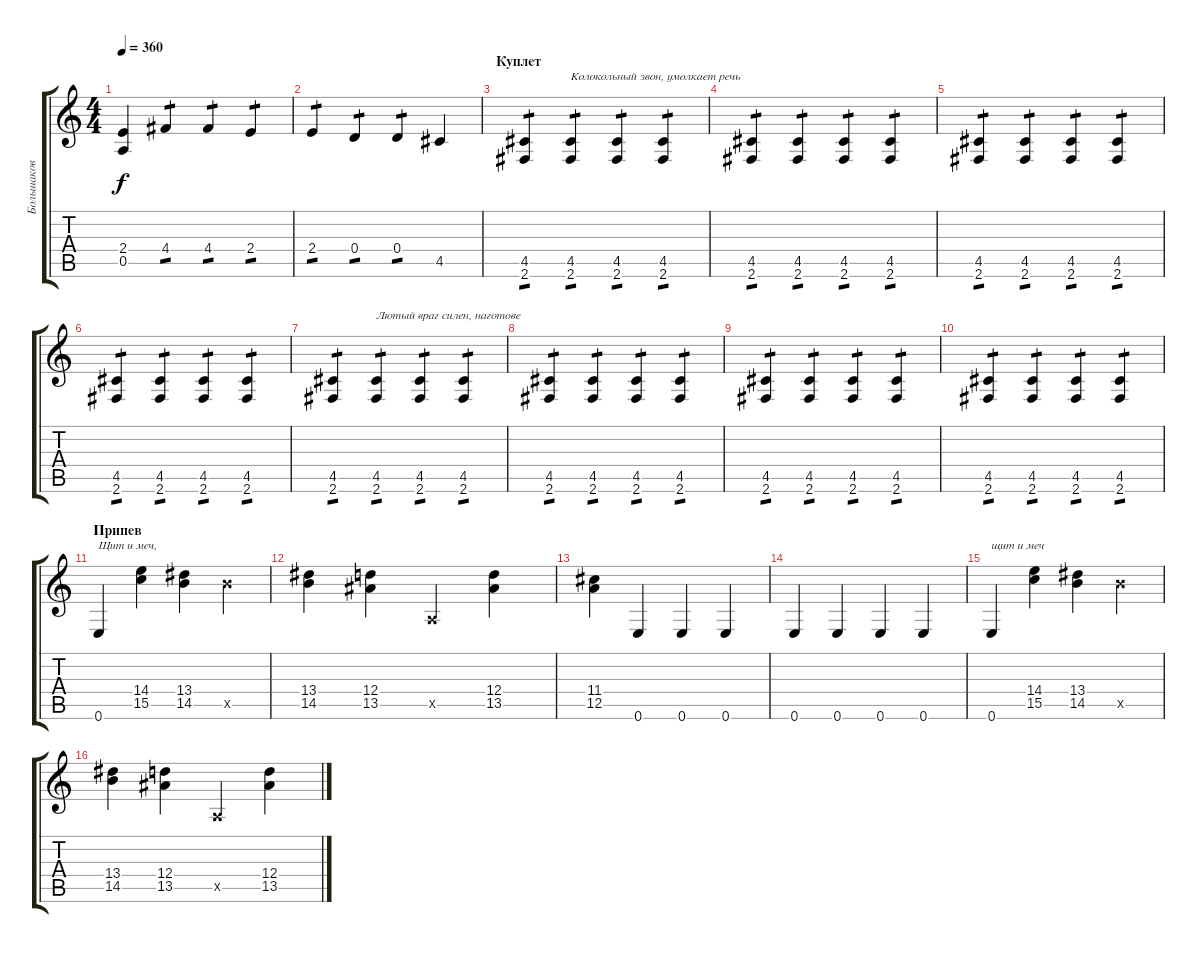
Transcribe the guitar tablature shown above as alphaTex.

\track ("Большаков" "Большаков") {instrument overdrivenguitar}
\staff {score tabs}
\tuning (E4 B3 G3 D3 A2 E2) {hide}
\ts (4 4)
\tempo 360
\clef g2
\ks c
(2.4 0.5).4{dy f} 4.4.4{tp 1} 4.4.4{tp 1} 2.4.4{tp 1} |
2.4.4{tp 1} 0.4.4{tp 1} 0.4.4{tp 1} 4.5.4 |
\section ("" "Куплет")
(4.5 2.6).4{tp 1} (4.5 2.6).4{txt "Kолокольный звон, умолкaет речь " tp 1} (4.5 2.6).4{tp 1} (4.5 2.6).4{tp 1} |
(4.5 2.6).4{tp 1} (4.5 2.6).4{tp 1} (4.5 2.6).4{tp 1} (4.5 2.6).4{tp 1} |
(4.5 2.6).4{tp 1} (4.5 2.6).4{tp 1} (4.5 2.6).4{tp 1} (4.5 2.6).4{tp 1} |
(4.5 2.6).4{tp 1} (4.5 2.6).4{tp 1} (4.5 2.6).4{tp 1} (4.5 2.6).4{tp 1} |
(4.5 2.6).4{tp 1} (4.5 2.6).4{txt "Лютый врaг силен, нaготове" tp 1} (4.5 2.6).4{tp 1} (4.5 2.6).4{tp 1} |
(4.5 2.6).4{tp 1} (4.5 2.6).4{tp 1} (4.5 2.6).4{tp 1} (4.5 2.6).4{tp 1} |
(4.5 2.6).4{tp 1} (4.5 2.6).4{tp 1} (4.5 2.6).4{tp 1} (4.5 2.6).4{tp 1} |
(4.5 2.6).4{tp 1} (4.5 2.6).4{tp 1} (4.5 2.6).4{tp 1} (4.5 2.6).4{tp 1} |
\section ("" "Припев")
0.6.4{txt "Щит и меч, "} (14.4 15.5).4 (13.4 14.5).4 14.5{x}.4 |
(13.4 14.5).4 (12.4 13.5).4 0.5{x}.4 (12.4 13.5).4 |
(11.4 12.5).4 0.6.4 0.6.4 0.6.4 |
0.6.4 0.6.4 0.6.4 0.6.4 |
0.6.4{txt "щит и меч"} (14.4 15.5).4 (13.4 14.5).4 14.5{x}.4 |
(13.4 14.5).4 (12.4 13.5).4 0.5{x}.4 (12.4 13.5).4
